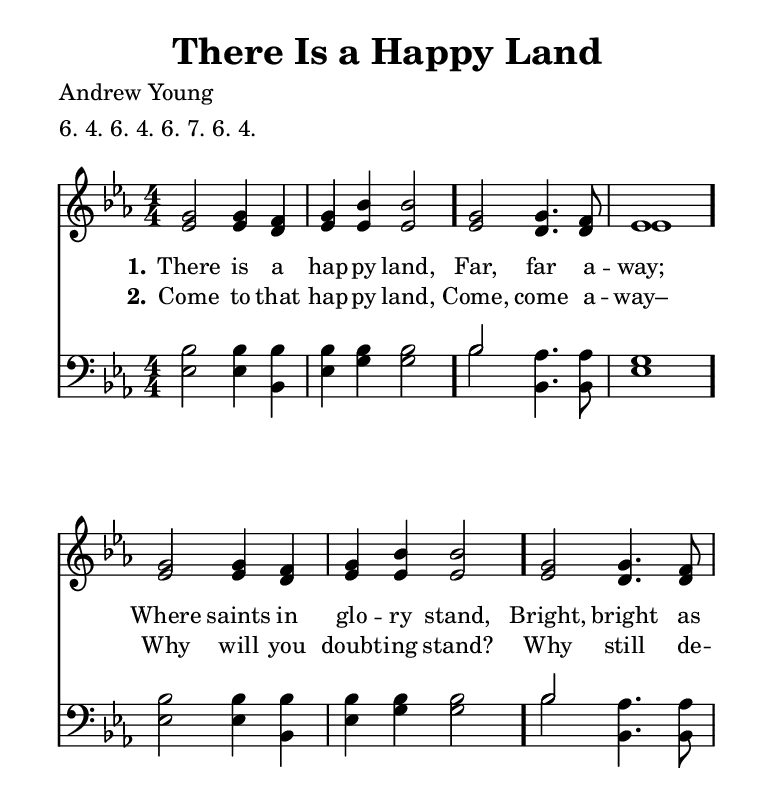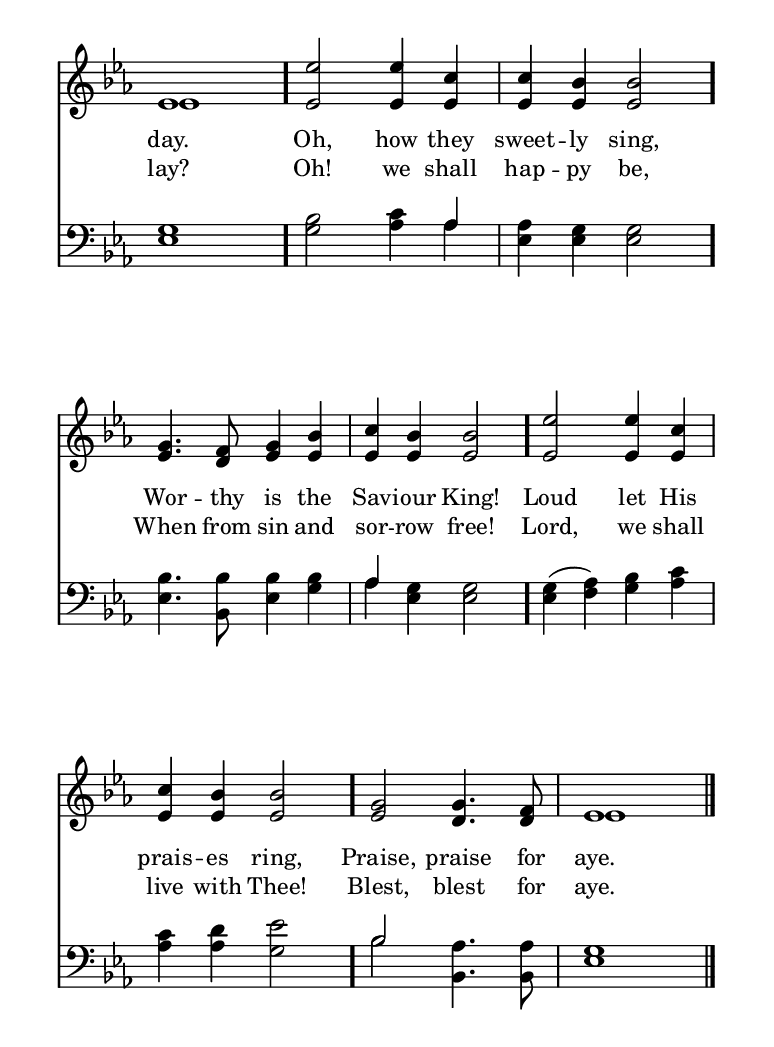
\include "common/global.ily"
\paper {
  \include "common/paper.ily"
  ragged-bottom = ##t
  systems-per-page = #(cond (is-eogsized 2) (#t #f))
  page-count = #(cond (is-eogsized 2) (#t #f))
  system-count = #(cond (is-eogsized 4) (#t #f))
  system-system-spacing.padding = 11
}

\header{
  %children
  hymnnumber = "361"
  title = "There Is a Happy Land"
  tunename = "Happy Land" % similar to EOG056
  meter = "6. 4. 6. 4. 6. 7. 6. 4."
  poet = "Andrew Young"
  composer = ""
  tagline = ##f
}

global = {
  \include "common/overrides.ily"
  \override Staff.TimeSignature.style = #'numbered
  \time 4/4
  \override Score.MetronomeMark.transparent = ##t % hide all fermata changes too
  \tempo 4=140
  \key ees \major % EOG056 is in `f`
  \autoBeamOff
}

patternAA = { c2     c4 c4 | c4 c4 c2 }
patternAB = { c4. c8 c4 c4 | c4 c4 c2 }
patternAC = { c4( c) c4 c4 | c4 c4 c2 }

patternBA = { c2 c4. c8 | c1 }

notesSoprano = {
\global
\transpose f ees
\relative c'' {

  \changePitch \patternAA { a a g | a c c }
  \changePitch \patternBA { a a g | f }
  \changePitch \patternAA { a a g | a c c }
  \changePitch \patternBA { a a g | f }

  \changePitch \patternAA { f' f d | d c c }
  \changePitch \patternAB { a g a c | d c c }
  \changePitch \patternAA { f f d | d c c }
  \changePitch \patternBA { a a g | f }

  \bar "|."

}
}

notesAlto = {
\global
\transpose f ees
\relative e' {

  \changePitch \patternAA { f f e | f f f }
  \changePitch \patternBA { f e e | f }
  \changePitch \patternAA { f f e | f f f }
  \changePitch \patternBA { f e e | f }

  \changePitch \patternAA { f f f | f f f }
  \changePitch \patternAB { f e f f | f f f }
  \changePitch \patternAA { f f f | f f f }
  \changePitch \patternBA { f e e | f }

}
}

notesTenor = {
\global
\transpose f ees
\relative a {

  \changePitch \patternAA { c c c | c c c }
  \changePitch \patternBA { c bes bes | a }
  \changePitch \patternAA { c c c | c c c }
  \changePitch \patternBA { c bes bes | a }

  \changePitch \patternAA { c d bes | bes a a }
  \changePitch \patternAB { c c c c | bes a a }
  \changePitch \patternAC { a( bes) c d | d e f }
  \changePitch \patternBA { c bes bes | a }

}
}

notesBass = {
\global
\transpose f ees
\relative f {

  \changePitch \patternAA { f f c | f a a }
  \changePitch \patternBA { c c, c | f }
  \changePitch \patternAA { f f c | f a a }
  \changePitch \patternBA { c c, c | f }

  \changePitch \patternAA { a bes bes | f f f }
  \changePitch \patternAB { f c f a | bes f f }
  \changePitch \patternAC { f( g) a bes | bes bes a }
  \changePitch \patternBA { c c, c | f }

}
}

wordsA = \lyricmode {
\set stanza = "1."

There is a hap -- py land, \bar "."
Far, far a -- way; \bar "."
Where saints in glo -- ry stand, \bar "."
Bright, bright as day. \bar "."
Oh, how they sweet -- ly sing, \bar "."
Wor -- thy is the Sav -- iour King! \bar "."
Loud let His prais -- es ring, \bar "."
Praise, praise for aye. \bar "."

}

wordsB = \lyricmode {
\set stanza = "2."

Come to that hap -- py land,
Come, come a -- way–
Why will you doubt -- ing stand?
Why still de -- lay?
Oh! we shall hap -- py be,
When from sin and sor -- row free!
Lord, we shall live with Thee!
Blest, blest for aye.

}

\score {
  \context ChoirStaff <<
    \context Staff = upper <<
      \set Staff.autoBeaming = ##f
      \set ChoirStaff.systemStartDelimiter = #'SystemStartBar
      \set ChoirStaff.printPartCombineTexts = ##f
      \partcombine #'(2 . 9) \notesSoprano \notesAlto
      \context NullVoice = sopranos { \voiceOne << \notesSoprano >> }
      \context NullVoice = altos { \voiceTwo << \notesAlto >> }
      \context Lyrics = one   \lyricsto sopranos \wordsA
      \context Lyrics = two   \lyricsto sopranos \wordsB
    >>
    \context Staff = men <<
      \set Staff.autoBeaming = ##f
      \clef bass
      \set ChoirStaff.printPartCombineTexts = ##f
      \partcombine #'(2 . 9) \notesTenor \notesBass
      \context NullVoice = tenors { \voiceOne << \notesTenor >> }
      \context NullVoice = basses { \voiceTwo << \notesBass >> }
    >>
  >>
  \layout {
    \include "common/layout.ily"
  }
  \midi{
    \include "common/midi.ily"
  }
}

\version "2.19.49"  % necessary for upgrading to future LilyPond versions.

% vi:set et ts=2 sw=2 ai nocindent syntax=lilypond:
